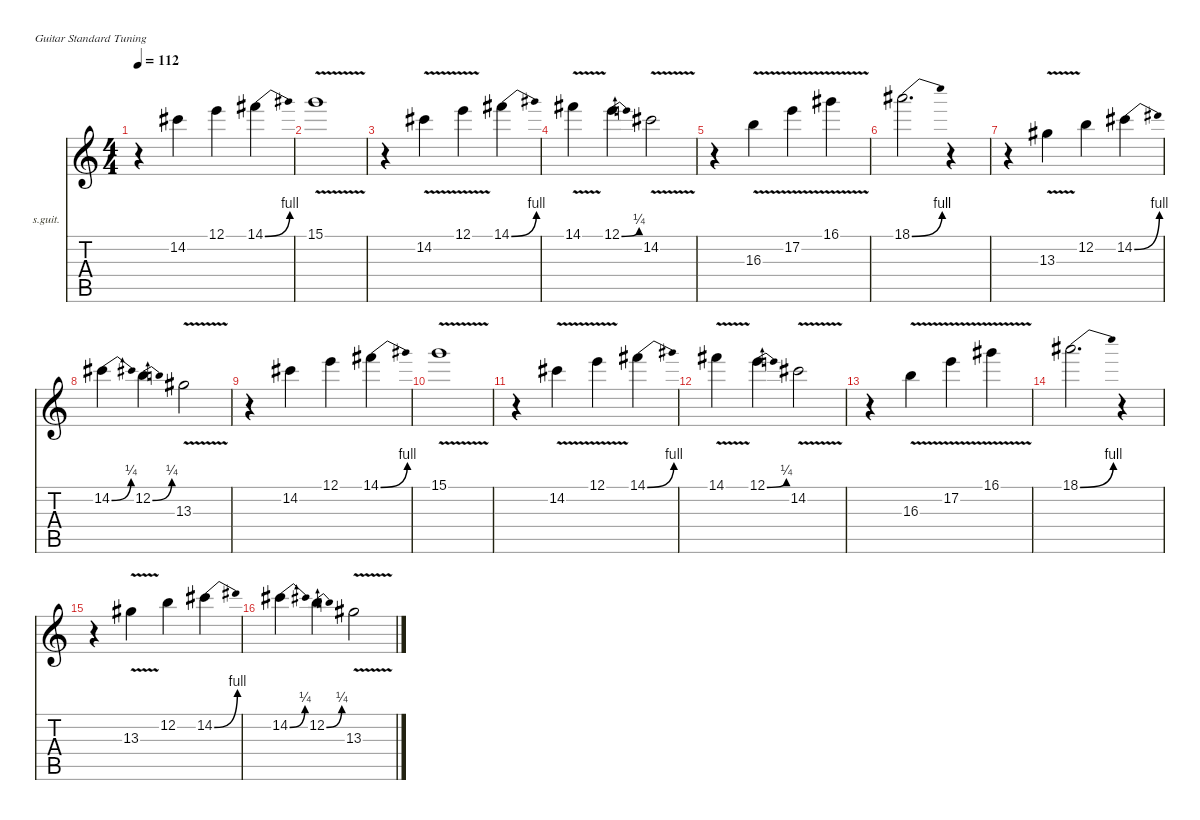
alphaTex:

\defaultSystemsLayout 4
\hideDynamics
\bracketExtendMode nobrackets
\firstSystemTrackNameOrientation horizontal
\otherSystemsTrackNameOrientation horizontal
\track ("Gtr. 2" "s.guit.") {instrument acousticguitarsteel}
\staff {score tabs}
\tuning (E4 B3 G3 D3 A2 E2)
\ts (4 4)
\tempo 112
\clef g2
\ks c
r.4{dy f} 14.2{acc #}.4 12.1.4 14.1{be (bend 0 0 30 4) acc #}.4 |
15.1{v}.1 |
r.4 14.2{v acc #}.4 12.1{v}.4 14.1{be (bend 0 0 30 4) acc #}.4 |
14.1{v acc #}.4 12.1{be (bend 0 0 30 1)}.4 14.2{v acc #}.2 |
r.4 16.3{v}.4 17.2{v}.4 16.1{v acc #}.4 |
18.1{be (bend 0 0 30 4) acc #}.2{d} r.4 |
r.4 13.3{v acc #}.4 12.2.4 14.2{be (bend 0 0 30 4) acc #}.4 |
14.2{be (bend 0 0 30 1) acc #}.4 12.2{be (bend 0 0 30 1)}.4 13.3{v acc #}.2 |
r.4 14.2{acc #}.4 12.1.4 14.1{be (bend 0 0 30 4) acc #}.4 |
15.1{v}.1 |
r.4 14.2{v acc #}.4 12.1{v}.4 14.1{be (bend 0 0 30 4) acc #}.4 |
14.1{v acc #}.4 12.1{be (bend 0 0 30 1)}.4 14.2{v acc #}.2 |
r.4 16.3{v}.4 17.2{v}.4 16.1{v acc #}.4 |
18.1{be (bend 0 0 30 4) acc #}.2{d} r.4 |
r.4{instrument overdrivenguitar} 13.3{v acc #}.4 12.2.4 14.2{be (bend 0 0 30 4) acc #}.4 |
14.2{be (bend 0 0 30 1) acc #}.4 12.2{be (bend 0 0 30 1)}.4 13.3{v acc #}.2
